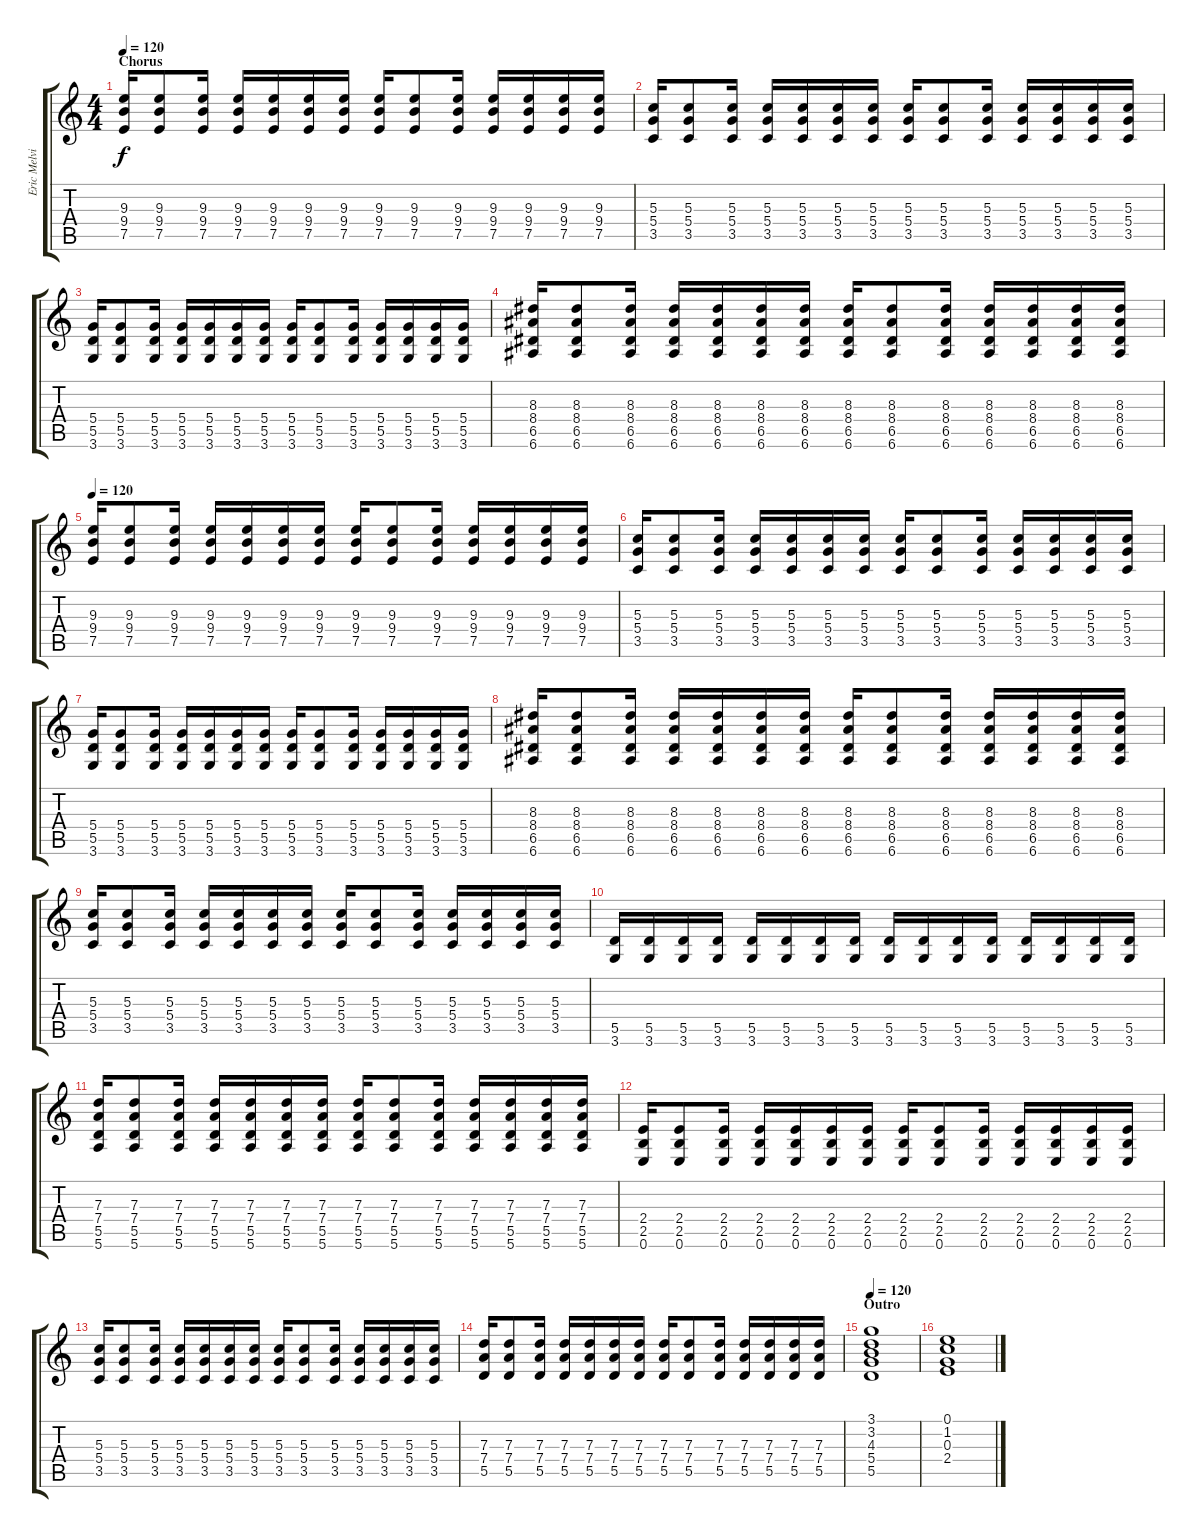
\track ("Eric Melvin" "Eric Melvi") {instrument electricguitarclean}
\staff {score tabs}
\tuning (E4 B3 G3 D3 A2 E2) {hide}
\ts (4 4)
\section ("" "Chorus")
\tempo 120
\clef g2
\ks c
(9.3 9.4 7.5).16{dy f volume 12 instrument overdrivenguitar} (9.3 9.4 7.5).8 (9.3 9.4 7.5).16 (9.3 9.4 7.5).16 (9.3 9.4 7.5).16 (9.3 9.4 7.5).16 (9.3 9.4 7.5).16 (9.3 9.4 7.5).16 (9.3 9.4 7.5).8 (9.3 9.4 7.5).16 (9.3 9.4 7.5).16 (9.3 9.4 7.5).16 (9.3 9.4 7.5).16 (9.3 9.4 7.5).16 |
(5.3 5.4 3.5).16{volume 14 instrument overdrivenguitar} (5.3 5.4 3.5).8 (5.3 5.4 3.5).16 (5.3 5.4 3.5).16 (5.3 5.4 3.5).16 (5.3 5.4 3.5).16 (5.3 5.4 3.5).16 (5.3 5.4 3.5).16 (5.3 5.4 3.5).8 (5.3 5.4 3.5).16 (5.3 5.4 3.5).16 (5.3 5.4 3.5).16 (5.3 5.4 3.5).16 (5.3 5.4 3.5).16 |
(5.4 5.5 3.6).16{volume 14 instrument overdrivenguitar} (5.4 5.5 3.6).8 (5.4 5.5 3.6).16 (5.4 5.5 3.6).16 (5.4 5.5 3.6).16 (5.4 5.5 3.6).16 (5.4 5.5 3.6).16 (5.4 5.5 3.6).16 (5.4 5.5 3.6).8 (5.4 5.5 3.6).16 (5.4 5.5 3.6).16 (5.4 5.5 3.6).16 (5.4 5.5 3.6).16 (5.4 5.5 3.6).16 |
(8.3 8.4 6.5 6.6).16{volume 14 instrument overdrivenguitar} (8.3 8.4 6.5 6.6).8 (8.3 8.4 6.5 6.6).16 (8.3 8.4 6.5 6.6).16 (8.3 8.4 6.5 6.6).16 (8.3 8.4 6.5 6.6).16 (8.3 8.4 6.5 6.6).16 (8.3 8.4 6.5 6.6).16 (8.3 8.4 6.5 6.6).8 (8.3 8.4 6.5 6.6).16 (8.3 8.4 6.5 6.6).16 (8.3 8.4 6.5 6.6).16 (8.3 8.4 6.5 6.6).16 (8.3 8.4 6.5 6.6).16 |
\tempo 120
(9.3 9.4 7.5).16{volume 14 instrument overdrivenguitar} (9.3 9.4 7.5).8 (9.3 9.4 7.5).16 (9.3 9.4 7.5).16 (9.3 9.4 7.5).16 (9.3 9.4 7.5).16 (9.3 9.4 7.5).16 (9.3 9.4 7.5).16 (9.3 9.4 7.5).8 (9.3 9.4 7.5).16 (9.3 9.4 7.5).16 (9.3 9.4 7.5).16 (9.3 9.4 7.5).16 (9.3 9.4 7.5).16 |
(5.3 5.4 3.5).16{volume 14 instrument overdrivenguitar} (5.3 5.4 3.5).8 (5.3 5.4 3.5).16 (5.3 5.4 3.5).16 (5.3 5.4 3.5).16 (5.3 5.4 3.5).16 (5.3 5.4 3.5).16 (5.3 5.4 3.5).16 (5.3 5.4 3.5).8 (5.3 5.4 3.5).16 (5.3 5.4 3.5).16 (5.3 5.4 3.5).16 (5.3 5.4 3.5).16 (5.3 5.4 3.5).16 |
(5.4 5.5 3.6).16{volume 14 instrument overdrivenguitar} (5.4 5.5 3.6).8 (5.4 5.5 3.6).16 (5.4 5.5 3.6).16 (5.4 5.5 3.6).16 (5.4 5.5 3.6).16 (5.4 5.5 3.6).16 (5.4 5.5 3.6).16 (5.4 5.5 3.6).8 (5.4 5.5 3.6).16 (5.4 5.5 3.6).16 (5.4 5.5 3.6).16 (5.4 5.5 3.6).16 (5.4 5.5 3.6).16 |
(8.3 8.4 6.5 6.6).16{volume 14 instrument overdrivenguitar} (8.3 8.4 6.5 6.6).8 (8.3 8.4 6.5 6.6).16 (8.3 8.4 6.5 6.6).16 (8.3 8.4 6.5 6.6).16 (8.3 8.4 6.5 6.6).16 (8.3 8.4 6.5 6.6).16 (8.3 8.4 6.5 6.6).16 (8.3 8.4 6.5 6.6).8 (8.3 8.4 6.5 6.6).16 (8.3 8.4 6.5 6.6).16 (8.3 8.4 6.5 6.6).16 (8.3 8.4 6.5 6.6).16 (8.3 8.4 6.5 6.6).16 |
(5.3 5.4 3.5).16{volume 14 instrument overdrivenguitar} (5.3 5.4 3.5).8 (5.3 5.4 3.5).16 (5.3 5.4 3.5).16 (5.3 5.4 3.5).16 (5.3 5.4 3.5).16 (5.3 5.4 3.5).16 (5.3 5.4 3.5).16 (5.3 5.4 3.5).8 (5.3 5.4 3.5).16 (5.3 5.4 3.5).16 (5.3 5.4 3.5).16 (5.3 5.4 3.5).16 (5.3 5.4 3.5).16 |
(5.5 3.6).16{volume 11 instrument electricguitarmuted} (5.5 3.6).16 (5.5 3.6).16 (5.5 3.6).16 (5.5 3.6).16 (5.5 3.6).16 (5.5 3.6).16 (5.5 3.6).16 (5.5 3.6).16 (5.5 3.6).16 (5.5 3.6).16 (5.5 3.6).16 (5.5 3.6).16 (5.5 3.6).16 (5.5 3.6).16 (5.5 3.6).16 |
(7.3 7.4 5.5 5.6).16{volume 14 instrument overdrivenguitar} (7.3 7.4 5.5 5.6).8 (7.3 7.4 5.5 5.6).16 (7.3 7.4 5.5 5.6).16 (7.3 7.4 5.5 5.6).16 (7.3 7.4 5.5 5.6).16 (7.3 7.4 5.5 5.6).16 (7.3 7.4 5.5 5.6).16 (7.3 7.4 5.5 5.6).8 (7.3 7.4 5.5 5.6).16 (7.3 7.4 5.5 5.6).16 (7.3 7.4 5.5 5.6).16 (7.3 7.4 5.5 5.6).16 (7.3 7.4 5.5 5.6).16 |
(2.4 2.5 0.6).16{volume 14 instrument overdrivenguitar} (2.4 2.5 0.6).8 (2.4 2.5 0.6).16 (2.4 2.5 0.6).16 (2.4 2.5 0.6).16 (2.4 2.5 0.6).16 (2.4 2.5 0.6).16 (2.4 2.5 0.6).16 (2.4 2.5 0.6).8 (2.4 2.5 0.6).16 (2.4 2.5 0.6).16 (2.4 2.5 0.6).16 (2.4 2.5 0.6).16 (2.4 2.5 0.6).16 |
(5.3 5.4 3.5).16{volume 14 instrument overdrivenguitar} (5.3 5.4 3.5).8 (5.3 5.4 3.5).16 (5.3 5.4 3.5).16 (5.3 5.4 3.5).16 (5.3 5.4 3.5).16 (5.3 5.4 3.5).16 (5.3 5.4 3.5).16 (5.3 5.4 3.5).8 (5.3 5.4 3.5).16 (5.3 5.4 3.5).16 (5.3 5.4 3.5).16 (5.3 5.4 3.5).16 (5.3 5.4 3.5).16 |
(7.3 7.4 5.5).16{volume 14 instrument overdrivenguitar} (7.3 7.4 5.5).8 (7.3 7.4 5.5).16 (7.3 7.4 5.5).16 (7.3 7.4 5.5).16 (7.3 7.4 5.5).16 (7.3 7.4 5.5).16 (7.3 7.4 5.5).16 (7.3 7.4 5.5).8 (7.3 7.4 5.5).16 (7.3 7.4 5.5).16 (7.3 7.4 5.5).16 (7.3 7.4 5.5).16 (7.3 7.4 5.5).16 |
\section ("" "Outro")
\tempo 120
(3.1 3.2 4.3 5.4 5.5).1{volume 14 instrument electricguitarclean} |
(0.1 1.2 0.3 2.4).1
